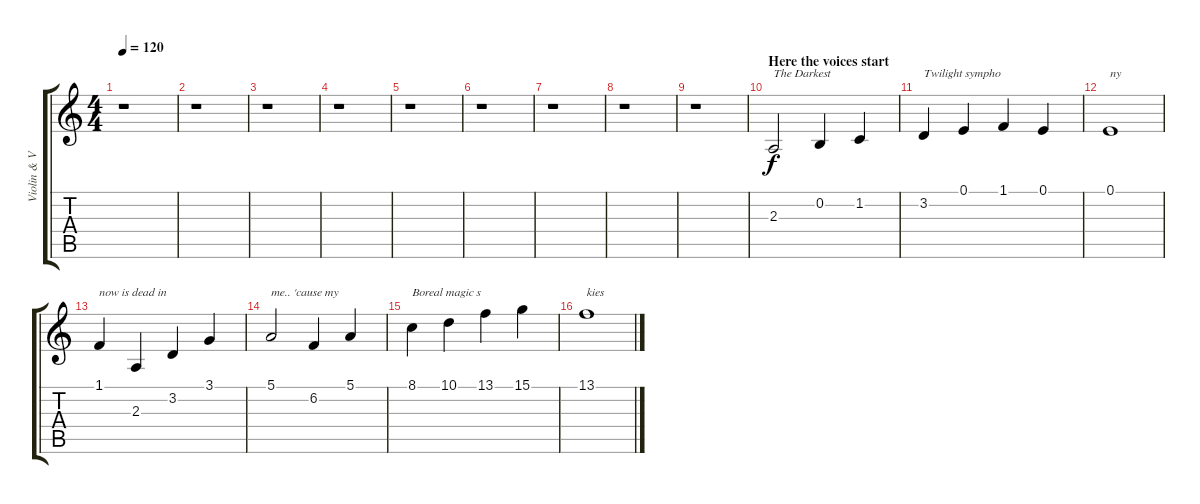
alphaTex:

\track ("Violin & Voice" "Violin & V") {instrument violin}
\staff {score tabs}
\tuning (E4 B3 G3 D3 A2 E2) {hide}
\ts (4 4)
\tempo 120
\clef g2
\ks c
r.1{dy f} |
r.1 |
r.1 |
r.1 |
r.1 |
r.1 |
r.1 |
r.1 |
r.1 |
\section ("" "Here the voices start")
2.3.2{txt "The Darkest"} 0.2.4 1.2.4 |
3.2.4{txt "Twilight sympho"} 0.1.4 1.1.4 0.1.4 |
0.1.1{txt "ny"} |
1.1.4{txt "now is dead in"} 2.3.4 3.2.4 3.1.4 |
5.1.2{txt "me.. 'cause my"} 6.2.4 5.1.4 |
8.1.4{txt "Boreal magic s"} 10.1.4 13.1.4 15.1.4 |
13.1.1{txt "kies"}
